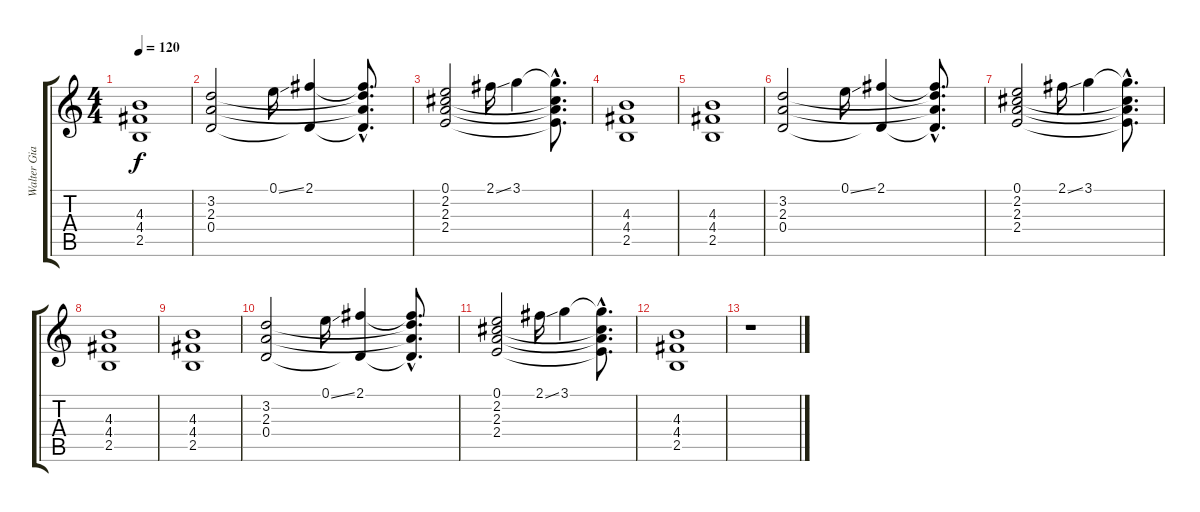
\track ("Walter Giardino" "Walter Gia") {instrument distortionguitar}
\staff {score tabs}
\tuning (E4 B3 G3 D3 A2 E2) {hide}
\ts (4 4)
\tempo 120
\clef g2
\ks c
(4.3 4.4 2.5).1{dy f} |
(3.2 2.3 0.4).2 0.1{ss}.16 (2.1 0.4{t}).4 (2.1{hac t} 3.2{hac t} 2.3{hac t} 0.4{hac t}).8{d} |
(0.1 2.2 2.3 2.4).2 2.1{ss}.16 3.1.4 (3.1{hac t} 2.2{hac t} 2.3{hac t} 2.4{hac t}).8{d} |
(4.3 4.4 2.5).1 |
(4.3 4.4 2.5).1 |
(3.2 2.3 0.4).2{volume 13} 0.1{ss}.16 (2.1 0.4{t}).4 (2.1{hac t} 3.2{hac t} 2.3{hac t} 0.4{hac t}).8{d} |
(0.1 2.2 2.3 2.4).2{volume 10} 2.1{ss}.16 3.1.4 (3.1{hac t} 2.2{hac t} 2.3{hac t} 2.4{hac t}).8{d} |
(4.3 4.4 2.5).1{volume 8} |
(4.3 4.4 2.5).1{volume 6} |
(3.2 2.3 0.4).2{volume 4} 0.1{ss}.16 (2.1 0.4{t}).4 (2.1{hac t} 3.2{hac t} 2.3{hac t} 0.4{hac t}).8{d} |
(0.1 2.2 2.3 2.4).2{volume 2} 2.1{ss}.16 3.1.4 (3.1{hac t} 2.2{hac t} 2.3{hac t} 2.4{hac t}).8{d} |
(4.3 4.4 2.5).1{volume 1} |
r.1
